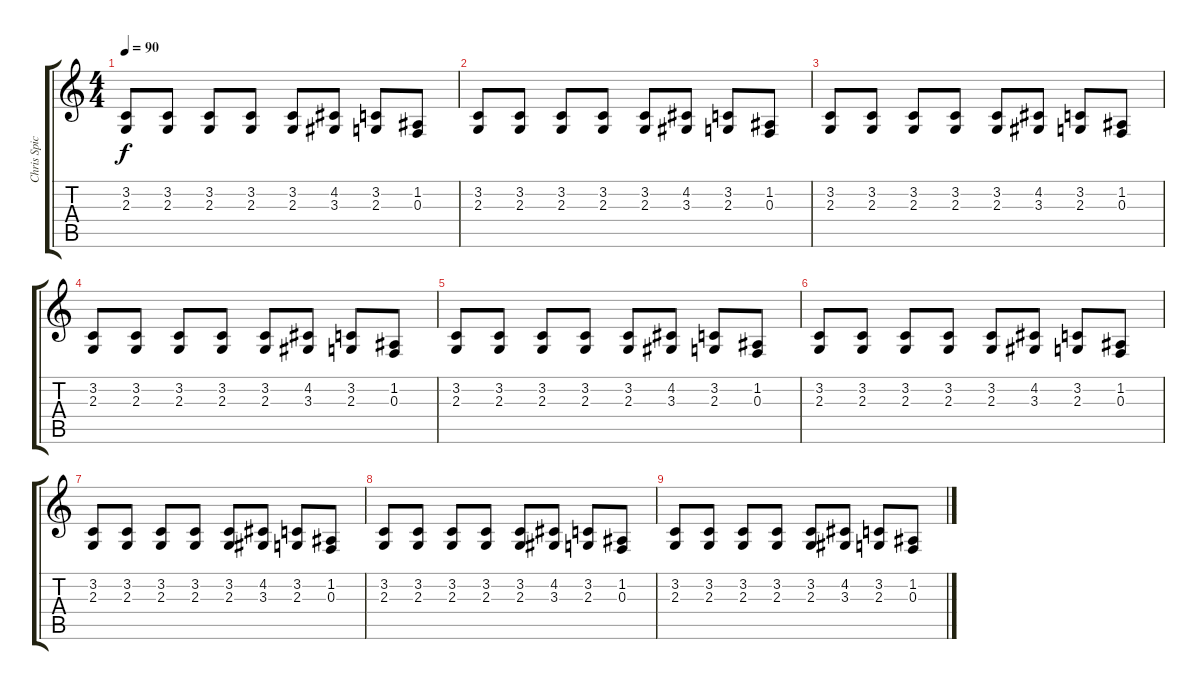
\track ("Chris Spicuzza" "Chris Spic") {instrument pizzicatostrings}
\staff {score tabs}
\tuning (D4 A3 F3 C3 G2 C2) {hide}
\ts (4 4)
\tempo 90
\clef g2
\ks c
(3.2 2.3).8{dy f} (3.2 2.3).8 (3.2 2.3).8 (3.2 2.3).8 (3.2 2.3).8 (4.2 3.3).8 (3.2 2.3).8 (1.2 0.3).8 |
(3.2 2.3).8 (3.2 2.3).8 (3.2 2.3).8 (3.2 2.3).8 (3.2 2.3).8 (4.2 3.3).8 (3.2 2.3).8 (1.2 0.3).8 |
(3.2 2.3).8 (3.2 2.3).8 (3.2 2.3).8 (3.2 2.3).8 (3.2 2.3).8 (4.2 3.3).8 (3.2 2.3).8 (1.2 0.3).8 |
(3.2 2.3).8 (3.2 2.3).8 (3.2 2.3).8 (3.2 2.3).8 (3.2 2.3).8 (4.2 3.3).8 (3.2 2.3).8 (1.2 0.3).8 |
(3.2 2.3).8 (3.2 2.3).8 (3.2 2.3).8 (3.2 2.3).8 (3.2 2.3).8 (4.2 3.3).8 (3.2 2.3).8 (1.2 0.3).8 |
(3.2 2.3).8 (3.2 2.3).8 (3.2 2.3).8 (3.2 2.3).8 (3.2 2.3).8 (4.2 3.3).8 (3.2 2.3).8 (1.2 0.3).8 |
(3.2 2.3).8 (3.2 2.3).8 (3.2 2.3).8 (3.2 2.3).8 (3.2 2.3).8 (4.2 3.3).8 (3.2 2.3).8 (1.2 0.3).8 |
(3.2 2.3).8 (3.2 2.3).8 (3.2 2.3).8 (3.2 2.3).8 (3.2 2.3).8 (4.2 3.3).8 (3.2 2.3).8 (1.2 0.3).8 |
(3.2 2.3).8 (3.2 2.3).8 (3.2 2.3).8 (3.2 2.3).8 (3.2 2.3).8 (4.2 3.3).8 (3.2 2.3).8 (1.2 0.3).8
